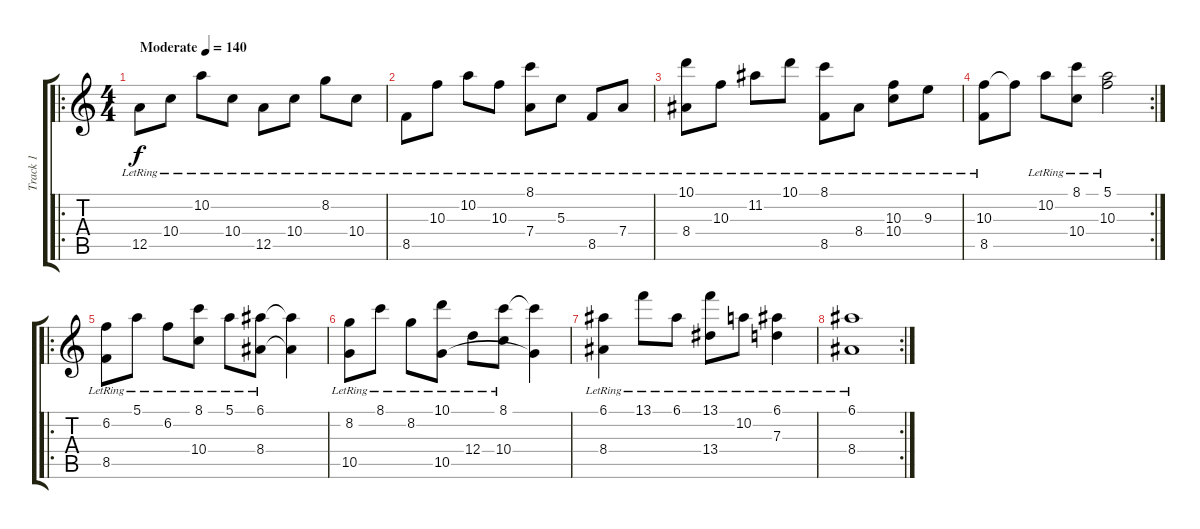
\track ("Track 1" "Track 1") {instrument acousticguitarsteel}
\staff {score tabs}
\tuning (E4 B3 G3 D3 A2 E2) {hide}
\ro
\ts (4 4)
\tempo (140 "Moderate")
\clef g2
\ks c
12.5{lr}.8{dy f instrument acousticguitarsteel} 10.4{lr}.8 10.2{lr}.8 10.4{lr}.8 12.5{lr}.8 10.4{lr}.8 8.2{lr}.8 10.4{lr}.8 |
8.5{lr}.8 10.3{lr}.8 10.2{lr}.8 10.3{lr}.8 (8.1{lr} 7.4{lr}).8 5.3{lr}.8 8.5{lr}.8 7.4{lr}.8 |
(10.1{lr} 8.4{lr}).8 10.3{lr}.8 11.2{lr}.8 10.1{lr}.8 (8.1{lr} 8.5{lr}).8 8.4{lr}.8 (10.3 10.4{lr}).8 9.3{lr}.8 |
\rc 2
(10.3{lr} 8.5{lr}).8 10.3{t}.8 10.2{lr}.8 (8.1 10.4{lr}).8 (5.1{lr} 10.3{lr}).2 |
\ro
(6.2{lr} 8.5{lr}).8 5.1{lr}.8 6.2{lr}.8 (8.1{lr} 10.4{lr}).8 5.1{lr}.8 (6.1{lr} 8.4{lr}).8 (6.1{t} 8.4{t}).4 |
(8.2{lr} 10.5{lr}).8 8.1{lr}.8 8.2{lr}.8 (10.1{lr} 10.5{lr}).8 12.4{lr}.8 (8.1{lr} 10.4).8 (8.1{t} 10.5{t}).4 |
(6.1{lr} 8.4{lr}).4 13.1{lr}.8 6.1{lr}.8 (13.1{lr} 13.4{lr}).8 10.2{lr}.8 (6.1{lr} 7.3).4 |
\rc 2
(6.1 8.4{lr}).1
